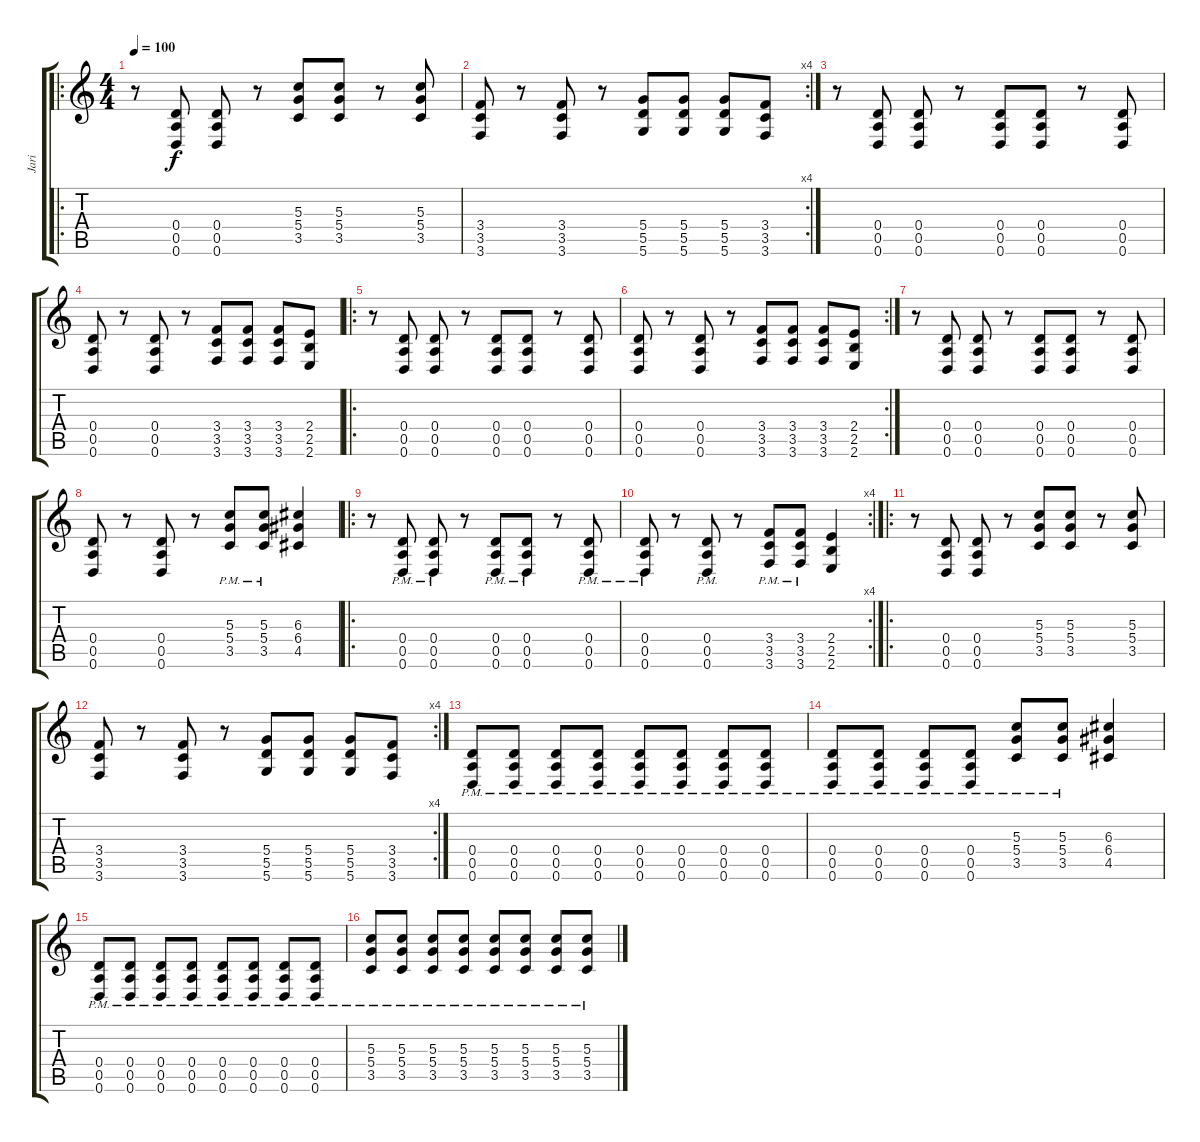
\track ("Jari" "Jari") {instrument distortionguitar}
\staff {score tabs}
\tuning (E4 B3 G3 D3 A2 D2) {hide}
\ro
\ts (4 4)
\tempo 100
\clef g2
\ks c
r.8{dy f} (0.4 0.5 0.6).8 (0.4 0.5 0.6).8 r.8 (5.3 5.4 3.5).8 (5.3 5.4 3.5).8 r.8 (5.3 5.4 3.5).8 |
\rc 4
(3.4 3.5 3.6).8 r.8 (3.4 3.5 3.6).8 r.8 (5.4 5.5 5.6).8 (5.4 5.5 5.6).8 (5.4 5.5 5.6).8 (3.4 3.5 3.6).8 |
r.8 (0.4 0.5 0.6).8 (0.4 0.5 0.6).8 r.8 (0.4 0.5 0.6).8 (0.4 0.5 0.6).8 r.8 (0.4 0.5 0.6).8 |
(0.4 0.5 0.6).8 r.8 (0.4 0.5 0.6).8 r.8 (3.4 3.5 3.6).8 (3.4 3.5 3.6).8 (3.4 3.5 3.6).8 (2.4 2.5 2.6).8 |
\ro
r.8 (0.4 0.5 0.6).8 (0.4 0.5 0.6).8 r.8 (0.4 0.5 0.6).8 (0.4 0.5 0.6).8 r.8 (0.4 0.5 0.6).8 |
\rc 2
(0.4 0.5 0.6).8 r.8 (0.4 0.5 0.6).8 r.8 (3.4 3.5 3.6).8 (3.4 3.5 3.6).8 (3.4 3.5 3.6).8 (2.4 2.5 2.6).8 |
r.8 (0.4 0.5 0.6).8 (0.4 0.5 0.6).8 r.8 (0.4 0.5 0.6).8 (0.4 0.5 0.6).8 r.8 (0.4 0.5 0.6).8 |
(0.4 0.5 0.6).8 r.8 (0.4 0.5 0.6).8 r.8 (5.3{pm} 5.4{pm} 3.5{pm}).8 (5.3{pm} 5.4{pm} 3.5{pm}).8 (6.3 6.4 4.5).4 |
\ro
r.8 (0.4{pm} 0.5{pm} 0.6{pm}).8 (0.4{pm} 0.5{pm} 0.6{pm}).8 r.8 (0.4{pm} 0.5{pm} 0.6{pm}).8 (0.4{pm} 0.5{pm} 0.6{pm}).8 r.8 (0.4{pm} 0.5{pm} 0.6{pm}).8 |
\rc 4
(0.4{pm} 0.5{pm} 0.6{pm}).8 r.8 (0.4{pm} 0.5{pm} 0.6{pm}).8 r.8 (3.4{pm} 3.5{pm} 3.6{pm}).8 (3.4{pm} 3.5{pm} 3.6{pm}).8 (2.4 2.5 2.6).4 |
\ro
r.8 (0.4 0.5 0.6).8 (0.4 0.5 0.6).8 r.8 (5.3 5.4 3.5).8 (5.3 5.4 3.5).8 r.8 (5.3 5.4 3.5).8 |
\rc 4
(3.4 3.5 3.6).8 r.8 (3.4 3.5 3.6).8 r.8 (5.4 5.5 5.6).8 (5.4 5.5 5.6).8 (5.4 5.5 5.6).8 (3.4 3.5 3.6).8 |
(0.4{pm} 0.5{pm} 0.6{pm}).8 (0.4{pm} 0.5{pm} 0.6{pm}).8 (0.4{pm} 0.5{pm} 0.6{pm}).8 (0.4{pm} 0.5{pm} 0.6{pm}).8 (0.4{pm} 0.5{pm} 0.6{pm}).8 (0.4{pm} 0.5{pm} 0.6{pm}).8 (0.4{pm} 0.5{pm} 0.6{pm}).8 (0.4{pm} 0.5{pm} 0.6{pm}).8 |
(0.4{pm} 0.5{pm} 0.6{pm}).8 (0.4{pm} 0.5{pm} 0.6{pm}).8 (0.4{pm} 0.5{pm} 0.6{pm}).8 (0.4{pm} 0.5{pm} 0.6{pm}).8 (5.3{pm} 5.4{pm} 3.5{pm}).8 (5.3{pm} 5.4{pm} 3.5{pm}).8 (6.3 6.4 4.5).4 |
(0.4{pm} 0.5{pm} 0.6{pm}).8 (0.4{pm} 0.5{pm} 0.6{pm}).8 (0.4{pm} 0.5{pm} 0.6{pm}).8 (0.4{pm} 0.5{pm} 0.6{pm}).8 (0.4{pm} 0.5{pm} 0.6{pm}).8 (0.4{pm} 0.5{pm} 0.6{pm}).8 (0.4{pm} 0.5{pm} 0.6{pm}).8 (0.4{pm} 0.5{pm} 0.6{pm}).8 |
(5.3{pm} 5.4{pm} 3.5{pm}).8 (5.3{pm} 5.4{pm} 3.5{pm}).8 (5.3{pm} 5.4{pm} 3.5{pm}).8 (5.3{pm} 5.4{pm} 3.5{pm}).8 (5.3{pm} 5.4{pm} 3.5{pm}).8 (5.3{pm} 5.4{pm} 3.5{pm}).8 (5.3{pm} 5.4{pm} 3.5{pm}).8 (5.3{pm} 5.4{pm} 3.5{pm}).8
